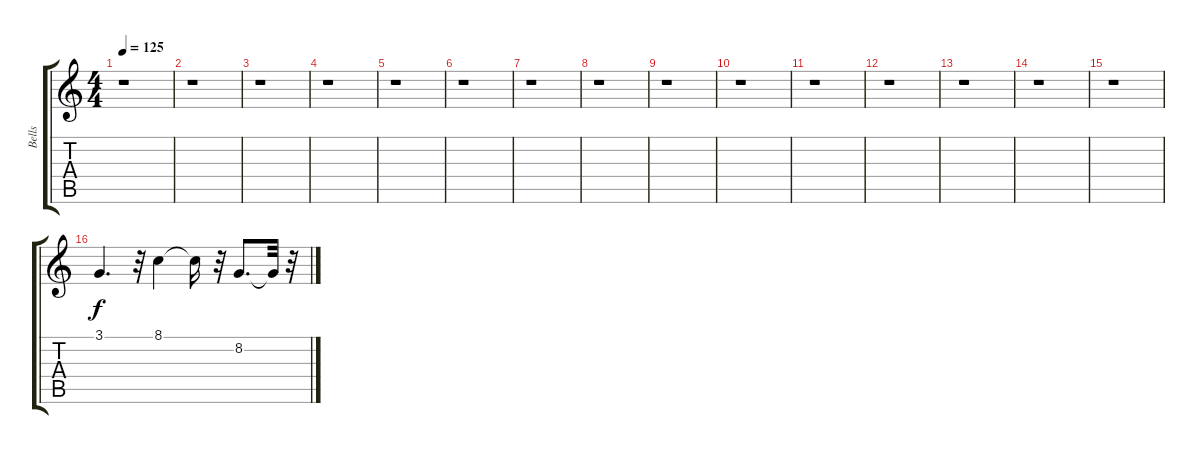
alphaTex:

\track ("Bells" "Bells") {solo instrument tubularbells}
\staff {score tabs}
\tuning (E4 B3 G3 D3 A2 E2) {hide}
\ts (4 4)
\tempo 125
\clef g2
\ks c
r.1{dy f} |
r.1 |
r.1 |
r.1 |
r.1 |
r.1 |
r.1 |
r.1 |
r.1 |
r.1 |
r.1 |
r.1 |
r.1 |
r.1 |
r.1 |
3.1.4{d} r.32 8.1.4 8.1{t}.16 r.32 8.2.8{d} 8.2{t}.32 r.32
